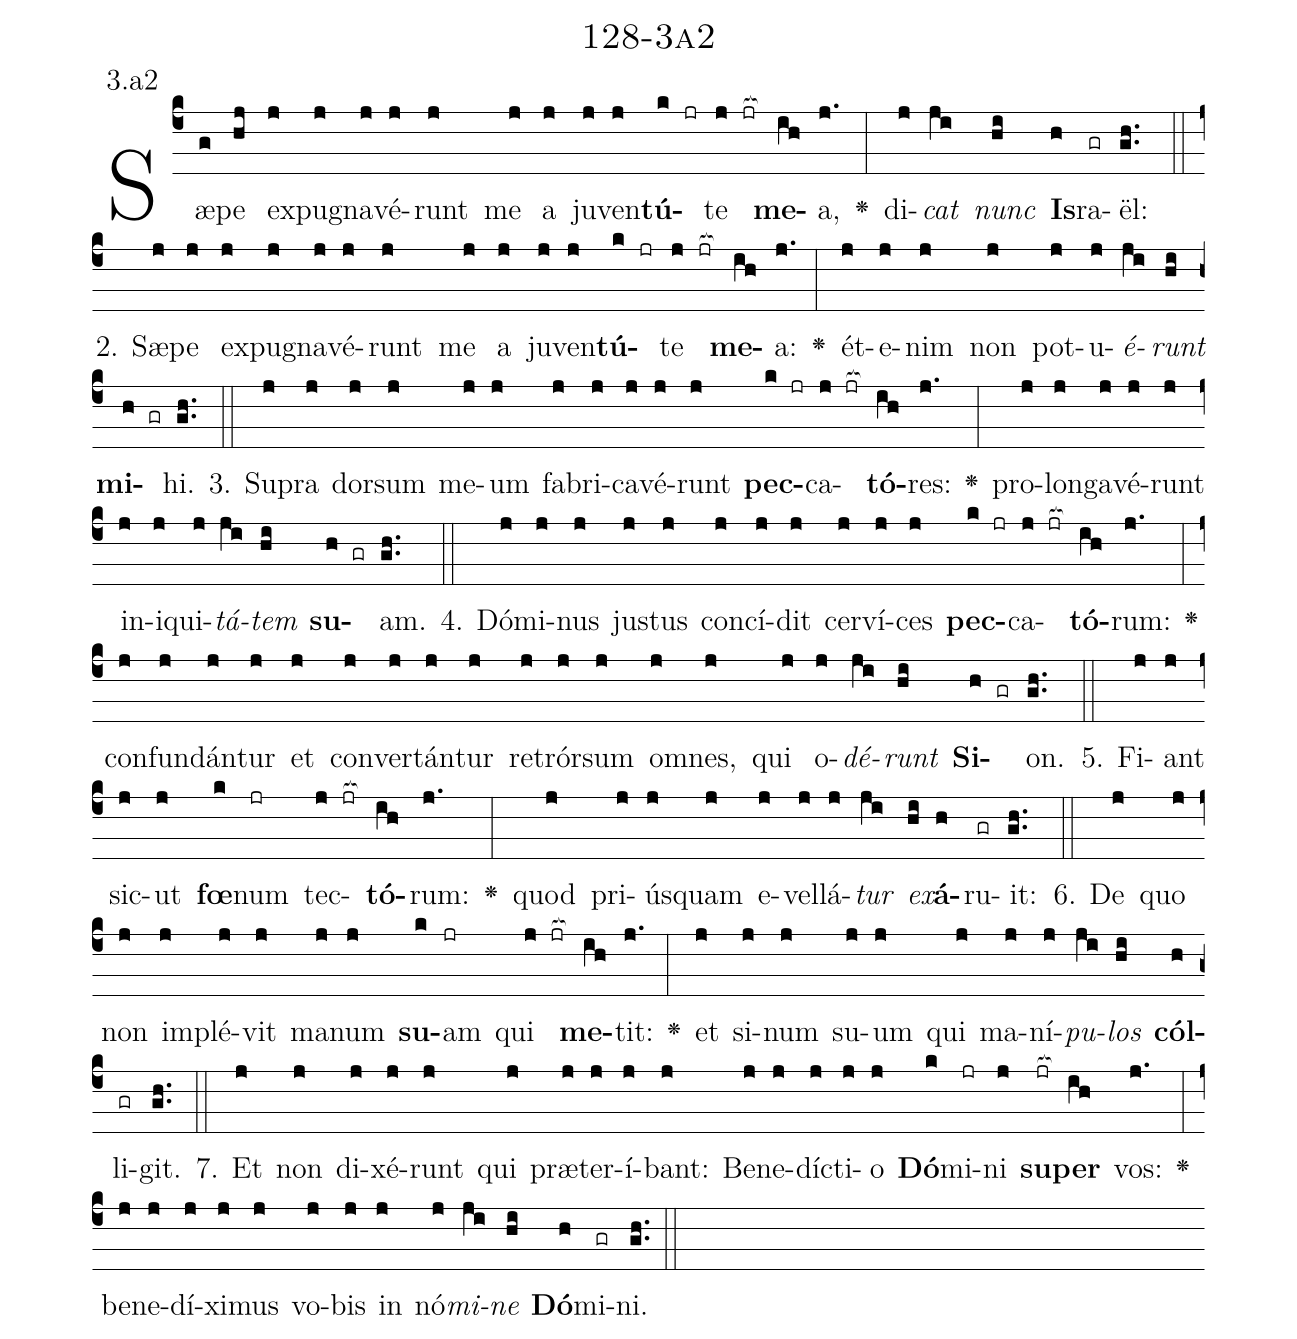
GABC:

name: 128-3a2;
annotation: 3.a2;
%%
(c4)Sæ(g)pe(hj) ex(j)pu(j)gna(j)vé(j)runt(j) me(j) a(j) ju(j)ven(j)<b>tú</b>(k jr)te(j jr[ocb:1{]) <b>me</b>(ih[ocb:0}])a,(j.) <v>\greheightstar</v>(:) di(j)<i>cat</i>(ji) <i>nunc</i>(hi) <b>Is</b>(h)ra(gr)ël:(gh..) (::)
2. Sæ(j)pe(j) ex(j)pu(j)gna(j)vé(j)runt(j) me(j) a(j) ju(j)ven(j)<b>tú</b>(k jr)te(j jr[ocb:1{]) <b>me</b>(ih[ocb:0}])a:(j.) <v>\greheightstar</v>(:) ét(j)e(j)nim(j) non(j) pot(j)u(j)<i>é</i>(ji)<i>runt</i>(hi) <b>mi</b>(h gr)hi.(gh..) (::)
3. Su(j)pra(j) dor(j)sum(j) me(j)um(j) fa(j)bri(j)ca(j)vé(j)runt(j) <b>pec</b>(k jr)ca(j jr[ocb:1{])<b>tó</b>(ih[ocb:0}])res:(j.) <v>\greheightstar</v>(:) pro(j)lon(j)ga(j)vé(j)runt(j) in(j)i(j)qui(j)<i>tá</i>(ji)<i>tem</i>(hi) <b>su</b>(h gr)am.(gh..) (::)
4. Dó(j)mi(j)nus(j) jus(j)tus(j) con(j)cí(j)dit(j) cer(j)ví(j)ces(j) <b>pec</b>(k jr)ca(j jr[ocb:1{])<b>tó</b>(ih[ocb:0}])rum:(j.) <v>\greheightstar</v>(:) con(j)fun(j)dán(j)tur(j) et(j) con(j)ver(j)tán(j)tur(j) re(j)trór(j)sum(j) om(j)nes,(j) qui(j) o(j)<i>dé</i>(ji)<i>runt</i>(hi) <b>Si</b>(h gr)on.(gh..) (::)
5. Fi(j)ant(j) sic(j)ut(j) <b>fœ</b>(k)num(jr) tec(j jr[ocb:1{])<b>tó</b>(ih[ocb:0}])rum:(j.) <v>\greheightstar</v>(:) quod(j) pri(j)ús(j)quam(j) e(j)vel(j)lá(j)<i>tur</i>(ji) <i>ex</i>(hi)<b>á</b>(h)ru(gr)it:(gh..) (::)
6. De(j) quo(j) non(j) im(j)plé(j)vit(j) ma(j)num(j) <b>su</b>(k)am(jr) qui(j jr[ocb:1{]) <b>me</b>(ih[ocb:0}])tit:(j.) <v>\greheightstar</v>(:) et(j) si(j)num(j) su(j)um(j) qui(j) ma(j)ní(j)<i>pu</i>(ji)<i>los</i>(hi) <b>cól</b>(h)li(gr)git.(gh..) (::)
7. Et(j) non(j) di(j)xé(j)runt(j) qui(j) præ(j)ter(j)í(j)bant:(j) Be(j)ne(j)díc(j)ti(j)o(j) <b>Dó</b>(k)mi(jr)ni(j) <b>su</b>(jr[ocb:1{])<b>per</b>(ih[ocb:0}]) vos:(j.) <v>\greheightstar</v>(:) be(j)ne(j)dí(j)xi(j)mus(j) vo(j)bis(j) in(j) nó(j)<i>mi</i>(ji)<i>ne</i>(hi) <b>Dó</b>(h)mi(gr)ni.(gh..) (::)
